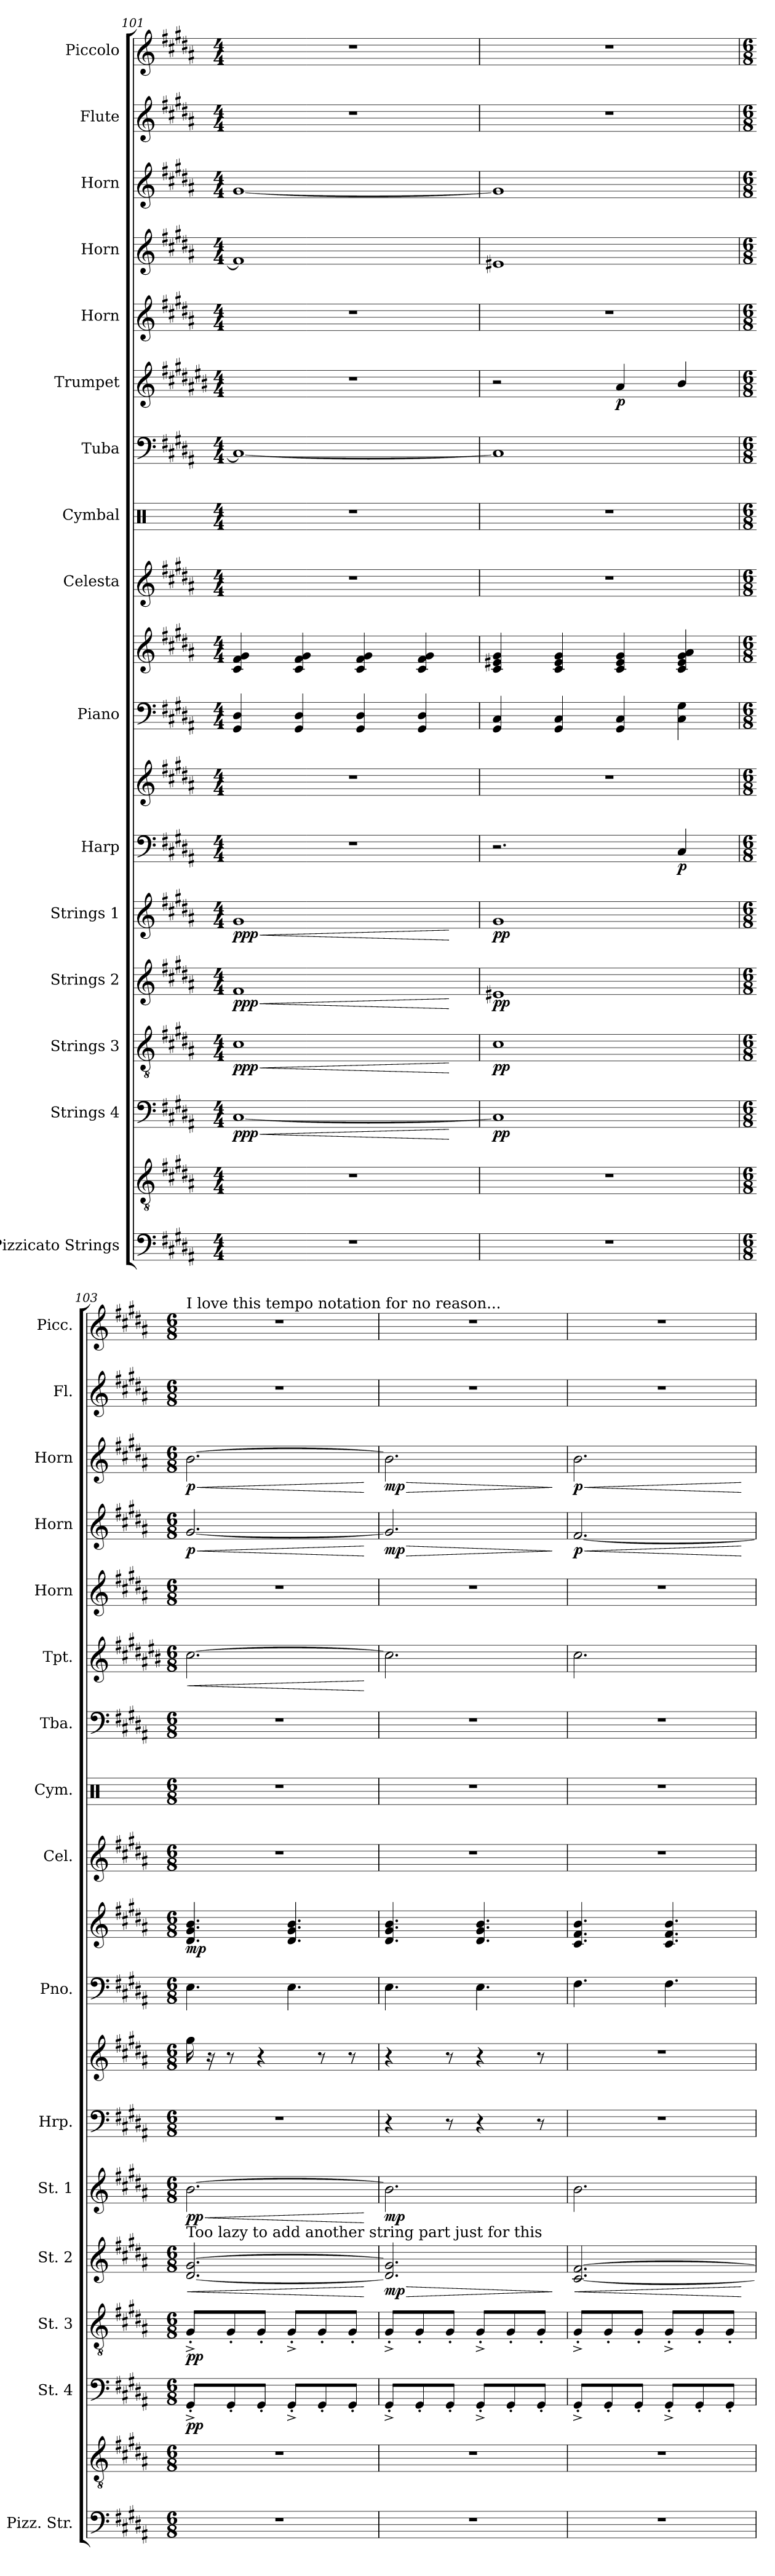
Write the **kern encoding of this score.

**kern	**kern	**kern	**dynam	**kern	**dynam	**kern	**dynam	**kern	**dynam	**kern	**kern	**dynam	**kern	**kern	**dynam	**kern	**kern	**kern	**kern	**dynam	**kern	**kern	**dynam	**kern	**dynam	**kern	**kern
*part16	*part16	*part15	*part15	*part14	*part14	*part13	*part13	*part12	*part12	*part11	*part11	*part11	*part10	*part10	*part10	*part9	*part8	*part7	*part6	*part6	*part5	*part4	*part4	*part3	*part3	*part2	*part1
*staff19	*staff18	*staff17	*staff17	*staff16	*staff16	*staff15	*staff15	*staff14	*staff14	*staff13	*staff12	*staff12/13	*staff11	*staff10	*staff10/11	*staff9	*staff8	*staff7	*staff6	*staff6	*staff5	*staff4	*staff4	*staff3	*staff3	*staff2	*staff1
*I"Pizzicato Strings	*	*I"Strings 4	*	*I"Strings 3	*	*I"Strings 2	*	*I"Strings 1	*	*I"Harp	*	*	*I"Piano	*	*	*I"Celesta	*I"Cymbal	*I"Tuba	*I"Trumpet	*	*I"Horn	*I"Horn	*	*I"Horn	*	*I"Flute	*I"Piccolo
*I'Pizz. Str.	*	*I'St. 4	*	*I'St. 3	*	*I'St. 2	*	*I'St. 1	*	*I'Hrp.	*	*	*I'Pno.	*	*	*I'Cel.	*I'Cym.	*I'Tba.	*I'Tpt.	*	*I'Horn	*I'Horn	*	*I'Horn	*	*I'Fl.	*I'Picc.
*clefF4	*clefGv2	*clefF4	*	*clefGv2	*	*clefG2	*	*clefG2	*	*clefF4	*clefG2	*	*clefF4	*clefG2	*	*clefG2	*clefX	*clefF4	*clefG2	*	*clefG2	*clefG2	*	*clefG2	*	*clefG2	*clefG2
*	*	*	*	*	*	*	*	*	*	*	*	*	*	*	*	*ITrd-7c-12	*	*	*ITrd1c2	*	*ITrd7c12	*ITrd7c12	*	*ITrd7c12	*	*	*ITrd-7c-12
*k[f#c#g#d#a#]	*k[f#c#g#d#a#]	*k[f#c#g#d#a#]	*	*k[f#c#g#d#a#]	*	*k[f#c#g#d#a#]	*	*k[f#c#g#d#a#]	*	*k[f#c#g#d#a#]	*k[f#c#g#d#a#]	*	*k[f#c#g#d#a#]	*k[f#c#g#d#a#]	*	*k[f#c#g#d#a#]	*k[]	*k[f#c#g#d#a#]	*k[f#c#g#d#a#]	*	*k[f#c#g#d#a#]	*k[f#c#g#d#a#]	*	*k[f#c#g#d#a#]	*	*k[f#c#g#d#a#]	*k[f#c#g#d#a#]
*M4/4	*M4/4	*M4/4	*	*M4/4	*	*M4/4	*	*M4/4	*	*M4/4	*M4/4	*	*M4/4	*M4/4	*	*M4/4	*M4/4	*M4/4	*M4/4	*	*M4/4	*M4/4	*	*M4/4	*	*M4/4	*M4/4
=101	=101	=101	=101	=101	=101	=101	=101	=101	=101	=101	=101	=101	=101	=101	=101	=101	=101	=101	=101	=101	=101	=101	=101	=101	=101	=101	=101
!	!	!	!LO:HP:b	!	!LO:HP:b	!	!LO:HP:b	!	!LO:HP:b	!	!	!	!	!	!	!	!	!	!	!	!	!	!	!	!	!	!
!	!	!	!LO:DY:n=1:b	!	!LO:DY:n=1:b	!	!LO:DY:n=1:b	!	!LO:DY:n=1:b	!	!	!	!	!	!	!	!	!	!	!	!	!	!	!	!	!	!
1r	1r	[1C#	< ppp	1c#	< ppp	1f#	< ppp	1g#	< ppp	1r	1r	.	4GG#/ 4D#/	4c#/ 4f#/ 4g#/	.	1r	1r	1C#_	1r	.	1r	1F#]	.	[1G#	.	1r	1r
.	.	.	.	.	.	.	.	.	.	.	.	.	4GG#/ 4D#/	4c#/ 4f#/ 4g#/	.	.	.	.	.	.	.	.	.	.	.	.	.
.	.	.	.	.	.	.	.	.	.	.	.	.	4GG#/ 4D#/	4c#/ 4f#/ 4g#/	.	.	.	.	.	.	.	.	.	.	.	.	.
.	.	.	.	.	.	.	.	.	.	.	.	.	4GG#/ 4D#/	4c#/ 4f#/ 4g#/	.	.	.	.	.	.	.	.	.	.	.	.	.
.	.	.	[	.	[	.	[	.	[	.	.	.	.	.	.	.	.	.	.	.	.	.	.	.	.	.	.
=102	=102	=102	=102	=102	=102	=102	=102	=102	=102	=102	=102	=102	=102	=102	=102	=102	=102	=102	=102	=102	=102	=102	=102	=102	=102	=102	=102
!	!	!	!LO:DY:b	!	!LO:DY:b	!	!LO:DY:b	!	!LO:DY:b	!	!	!	!	!	!	!	!	!	!	!	!	!	!	!	!	!	!
1r	1r	1C#]	pp	1c#	pp	1e#X	pp	1g#	pp	2.r	1r	.	4GG#/ 4C#/	4c#/ 4e#X/ 4g#/	.	1r	1r	1C#]	2r	.	1r	1E#X	.	1G#]	.	1r	1r
.	.	.	.	.	.	.	.	.	.	.	.	.	4GG#/ 4C#/	4c#/ 4e#/ 4g#/	.	.	.	.	.	.	.	.	.	.	.	.	.
!	!	!	!	!	!	!	!	!	!	!	!	!	!	!	!	!	!	!	!	!LO:DY:b	!	!	!	!	!	!	!
.	.	.	.	.	.	.	.	.	.	.	.	.	4GG#/ 4C#/	4c#/ 4e#/ 4g#/	.	.	.	.	4g#/	p	.	.	.	.	.	.	.
!	!	!	!	!	!	!	!	!	!	!	!	!LO:DY:b=2	!	!	!	!	!	!	!	!	!	!	!	!	!	!	!
.	.	.	.	.	.	.	.	.	.	4C#/	.	p	4C#\ 4G#\	4c#/ 4e#/ 4g#/ 4a#/	.	.	.	.	4a#/	.	.	.	.	.	.	.	.
!!LO:PB:g=z
=103	=103	=103	=103	=103	=103	=103	=103	=103	=103	=103	=103	=103	=103	=103	=103	=103	=103	=103	=103	=103	=103	=103	=103	=103	=103	=103	=103
*M6/8	*M6/8	*M6/8	*	*M6/8	*	*M6/8	*	*M6/8	*	*M6/8	*M6/8	*	*M6/8	*M6/8	*	*M6/8	*M6/8	*M6/8	*M6/8	*	*M6/8	*M6/8	*	*M6/8	*	*M6/8	*M6/8
*	*	*	*	*	*	*	*	*	*	*	*	*	*	*	*	*	*	*	*	*	*	*	*	*	*	*	*MM51
!	!	!	!	!	!	!	!	!	!	!	!	!	!	!	!	!	!	!	!	!	!	!	!	!	!	!	!LO:TX:a:t=I love this tempo notation for no reason...
!	!	!	!	!	!	!LO:TX:a:t=Too lazy to add another string part just for this	!	!	!	!	!	!	!	!	!	!	!	!	!	!	!	!	!	!	!	!	!
!	!	!	!LO:DY:b	!	!LO:DY:b	!	!LO:HP:b	!	!LO:HP:b	!	!	!	!	!	!	!	!	!	!	!LO:HP:b	!	!	!LO:HP:b	!	!LO:HP:b	!	!
!	!	!	!	!	!	!	!	!	!LO:DY:n=1:b	!	!	!	!	!	!LO:DY:b	!	!	!	!	!	!	!	!LO:DY:n=1:b	!	!LO:DY:n=1:b	!	!
2.r	2.r	8GG#'^/L	pp	8G#'^/L	pp	[2.d#/ [2.g#/	<	[2.b\	< pp	2.r	16gg#\	.	4.E\	4.d#/ 4.g#/ 4.b/	mp	2.r	2.r	2.r	[2.b\	<	2.r	[2.G#/	< p	[2.B\	< p	2.r	2.r
.	.	.	.	.	.	.	.	.	.	.	16r	.	.	.	.	.	.	.	.	.	.	.	.	.	.	.	.
.	.	8GG#'/	.	8G#'/	.	.	.	.	.	.	8r	.	.	.	.	.	.	.	.	.	.	.	.	.	.	.	.
.	.	8GG#'/J	.	8G#'/J	.	.	.	.	.	.	4r	.	.	.	.	.	.	.	.	.	.	.	.	.	.	.	.
.	.	8GG#'^/L	.	8G#'^/L	.	.	.	.	.	.	.	.	4.E\	4.d#/ 4.g#/ 4.b/	.	.	.	.	.	.	.	.	.	.	.	.	.
.	.	8GG#'/	.	8G#'/	.	.	.	.	.	.	8r	.	.	.	.	.	.	.	.	.	.	.	.	.	.	.	.
.	.	8GG#'/J	.	8G#'/J	.	.	.	.	.	.	8r	.	.	.	.	.	.	.	.	.	.	.	.	.	.	.	.
.	.	.	.	.	.	.	[	.	[	.	.	.	.	.	.	.	.	.	.	[	.	.	[	.	[	.	.
=104	=104	=104	=104	=104	=104	=104	=104	=104	=104	=104	=104	=104	=104	=104	=104	=104	=104	=104	=104	=104	=104	=104	=104	=104	=104	=104	=104
!	!	!	!	!	!	!	!LO:HP:b	!	!	!	!	!	!	!	!	!	!	!	!	!	!	!	!LO:HP:b	!	!LO:HP:b	!	!
!	!	!	!	!	!	!	!LO:DY:n=1:b	!	!LO:DY:b	!	!	!	!	!	!	!	!	!	!	!	!	!	!LO:DY:n=1:b	!	!LO:DY:n=1:b	!	!
2.r	2.r	8GG#'^/L	.	8G#'^/L	.	2.d#/] 2.g#/]	> mp	2.b\]	mp	4r	4r	.	4.E\	4.d#/ 4.g#/ 4.b/	.	2.r	2.r	2.r	2.b\]	.	2.r	2.G#/]	> mp	2.B\]	> mp	2.r	2.r
.	.	8GG#'/	.	8G#'/	.	.	.	.	.	.	.	.	.	.	.	.	.	.	.	.	.	.	.	.	.	.	.
.	.	8GG#'/J	.	8G#'/J	.	.	.	.	.	8r	8r	.	.	.	.	.	.	.	.	.	.	.	.	.	.	.	.
.	.	8GG#'^/L	.	8G#'^/L	.	.	.	.	.	4r	4r	.	4.E\	4.d#/ 4.g#/ 4.b/	.	.	.	.	.	.	.	.	.	.	.	.	.
.	.	8GG#'/	.	8G#'/	.	.	.	.	.	.	.	.	.	.	.	.	.	.	.	.	.	.	.	.	.	.	.
.	.	8GG#'/J	.	8G#'/J	.	.	.	.	.	8r	8r	.	.	.	.	.	.	.	.	.	.	.	.	.	.	.	.
.	.	.	.	.	.	.	]	.	.	.	.	.	.	.	.	.	.	.	.	.	.	.	]	.	]	.	.
=105	=105	=105	=105	=105	=105	=105	=105	=105	=105	=105	=105	=105	=105	=105	=105	=105	=105	=105	=105	=105	=105	=105	=105	=105	=105	=105	=105
!	!	!	!	!	!	!	!LO:HP:b	!	!	!	!	!	!	!	!	!	!	!	!	!	!	!	!LO:HP:b	!	!LO:HP:b	!	!
!	!	!	!	!	!	!	!	!	!	!	!	!	!	!	!	!	!	!	!	!	!	!	!LO:DY:n=1:b	!	!LO:DY:n=1:b	!	!
2.r	2.r	8GG#'^/L	.	8G#'^/L	.	[2.c#/ [2.f#/	<	2.b\	.	2.r	2.r	.	4.F#\	4.c#/ 4.f#/ 4.b/	.	2.r	2.r	2.r	2.b\	.	2.r	[2.F#/	< p	2.B\	< p	2.r	2.r
.	.	8GG#'/	.	8G#'/	.	.	.	.	.	.	.	.	.	.	.	.	.	.	.	.	.	.	.	.	.	.	.
.	.	8GG#'/J	.	8G#'/J	.	.	.	.	.	.	.	.	.	.	.	.	.	.	.	.	.	.	.	.	.	.	.
.	.	8GG#'^/L	.	8G#'^/L	.	.	.	.	.	.	.	.	4.F#\	4.c#/ 4.f#/ 4.b/	.	.	.	.	.	.	.	.	.	.	.	.	.
.	.	8GG#'/	.	8G#'/	.	.	.	.	.	.	.	.	.	.	.	.	.	.	.	.	.	.	.	.	.	.	.
.	.	8GG#'/J	.	8G#'/J	.	.	.	.	.	.	.	.	.	.	.	.	.	.	.	.	.	.	.	.	.	.	.
.	.	.	.	.	.	.	[	.	.	.	.	.	.	.	.	.	.	.	.	.	.	.	[	.	[	.	.
=	=	=	=	=	=	=	=	=	=	=	=	=	=	=	=	=	=	=	=	=	=	=	=	=	=	=	=
*-	*-	*-	*-	*-	*-	*-	*-	*-	*-	*-	*-	*-	*-	*-	*-	*-	*-	*-	*-	*-	*-	*-	*-	*-	*-	*-	*-
